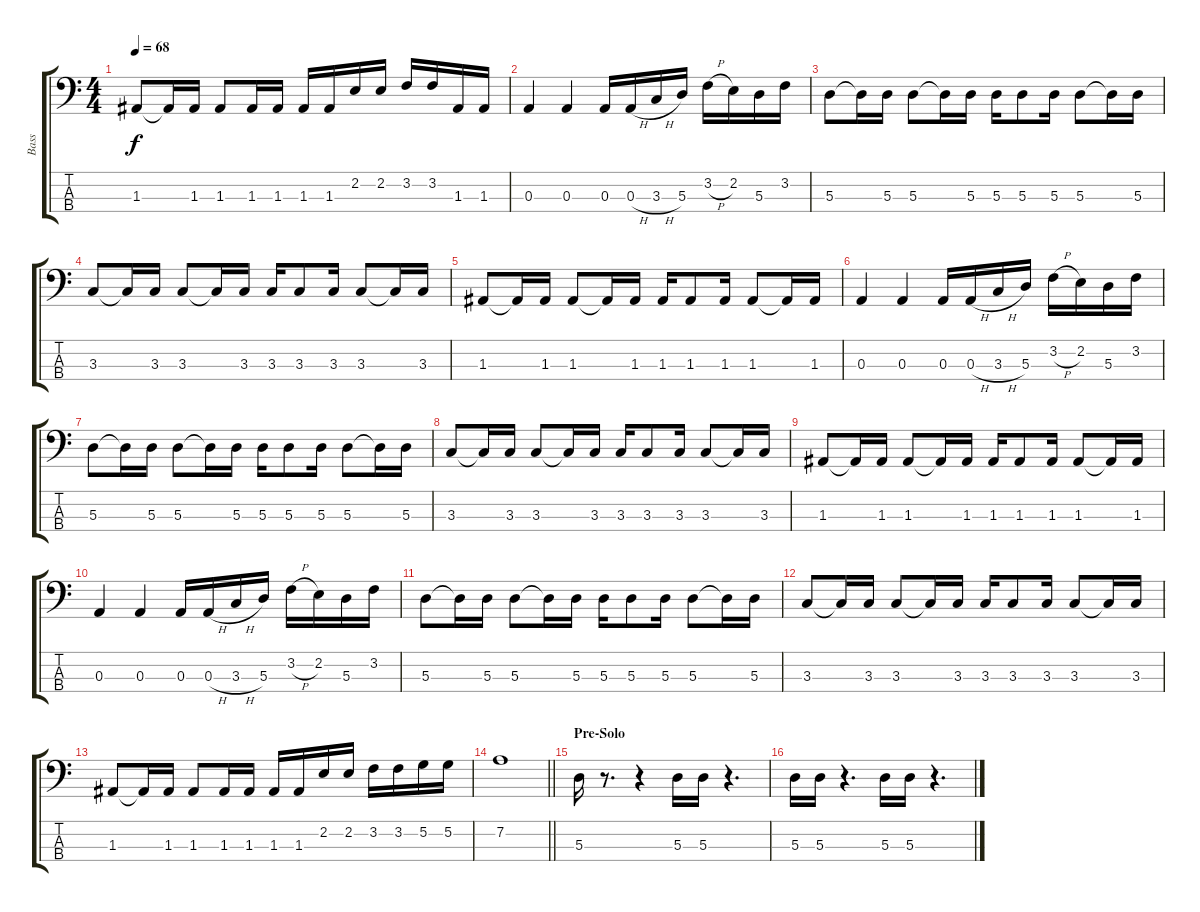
\track ("Bass" "Bass") {instrument electricbassfinger}
\staff {score tabs}
\tuning (G2 D2 A1 E1) {hide}
\ts (4 4)
\tempo 68
\clef f4
\ks c
1.3.8{dy f} 1.3{t}.16 1.3.16 1.3.8 1.3.16 1.3.16 1.3.16 1.3.16 2.2.16 2.2.16 3.2.16 3.2.16 1.3.16 1.3.16 |
0.3.4 0.3.4 0.3.16 0.3{h}.16 3.3{h}.16 5.3.16 3.2{h}.16 2.2.16 5.3.16 3.2.16 |
5.3.8 5.3{t}.16 5.3.16 5.3.8 5.3{t}.16 5.3.16 5.3.16 5.3.8 5.3.16 5.3.8 5.3{t}.16 5.3.16 |
3.3.8 3.3{t}.16 3.3.16 3.3.8 3.3{t}.16 3.3.16 3.3.16 3.3.8 3.3.16 3.3.8 3.3{t}.16 3.3.16 |
1.3.8 1.3{t}.16 1.3.16 1.3.8 1.3{t}.16 1.3.16 1.3.16 1.3.8 1.3.16 1.3.8 1.3{t}.16 1.3.16 |
0.3.4 0.3.4 0.3.16 0.3{h}.16 3.3{h}.16 5.3.16 3.2{h}.16 2.2.16 5.3.16 3.2.16 |
5.3.8 5.3{t}.16 5.3.16 5.3.8 5.3{t}.16 5.3.16 5.3.16 5.3.8 5.3.16 5.3.8 5.3{t}.16 5.3.16 |
3.3.8 3.3{t}.16 3.3.16 3.3.8 3.3{t}.16 3.3.16 3.3.16 3.3.8 3.3.16 3.3.8 3.3{t}.16 3.3.16 |
1.3.8 1.3{t}.16 1.3.16 1.3.8 1.3{t}.16 1.3.16 1.3.16 1.3.8 1.3.16 1.3.8 1.3{t}.16 1.3.16 |
0.3.4 0.3.4 0.3.16 0.3{h}.16 3.3{h}.16 5.3.16 3.2{h}.16 2.2.16 5.3.16 3.2.16 |
5.3.8 5.3{t}.16 5.3.16 5.3.8 5.3{t}.16 5.3.16 5.3.16 5.3.8 5.3.16 5.3.8 5.3{t}.16 5.3.16 |
3.3.8 3.3{t}.16 3.3.16 3.3.8 3.3{t}.16 3.3.16 3.3.16 3.3.8 3.3.16 3.3.8 3.3{t}.16 3.3.16 |
1.3.8 1.3{t}.16 1.3.16 1.3.8 1.3.16 1.3.16 1.3.16 1.3.16 2.2.16 2.2.16 3.2.16 3.2.16 5.2.16 5.2.16 |
\barLineRight lightlight
7.2.1 |
\section ("" "Pre-Solo")
5.3.16 r.8{d} r.4 5.3.16 5.3.16 r.4{d} |
5.3.16 5.3.16 r.4{d} 5.3.16 5.3.16 r.4{d}
